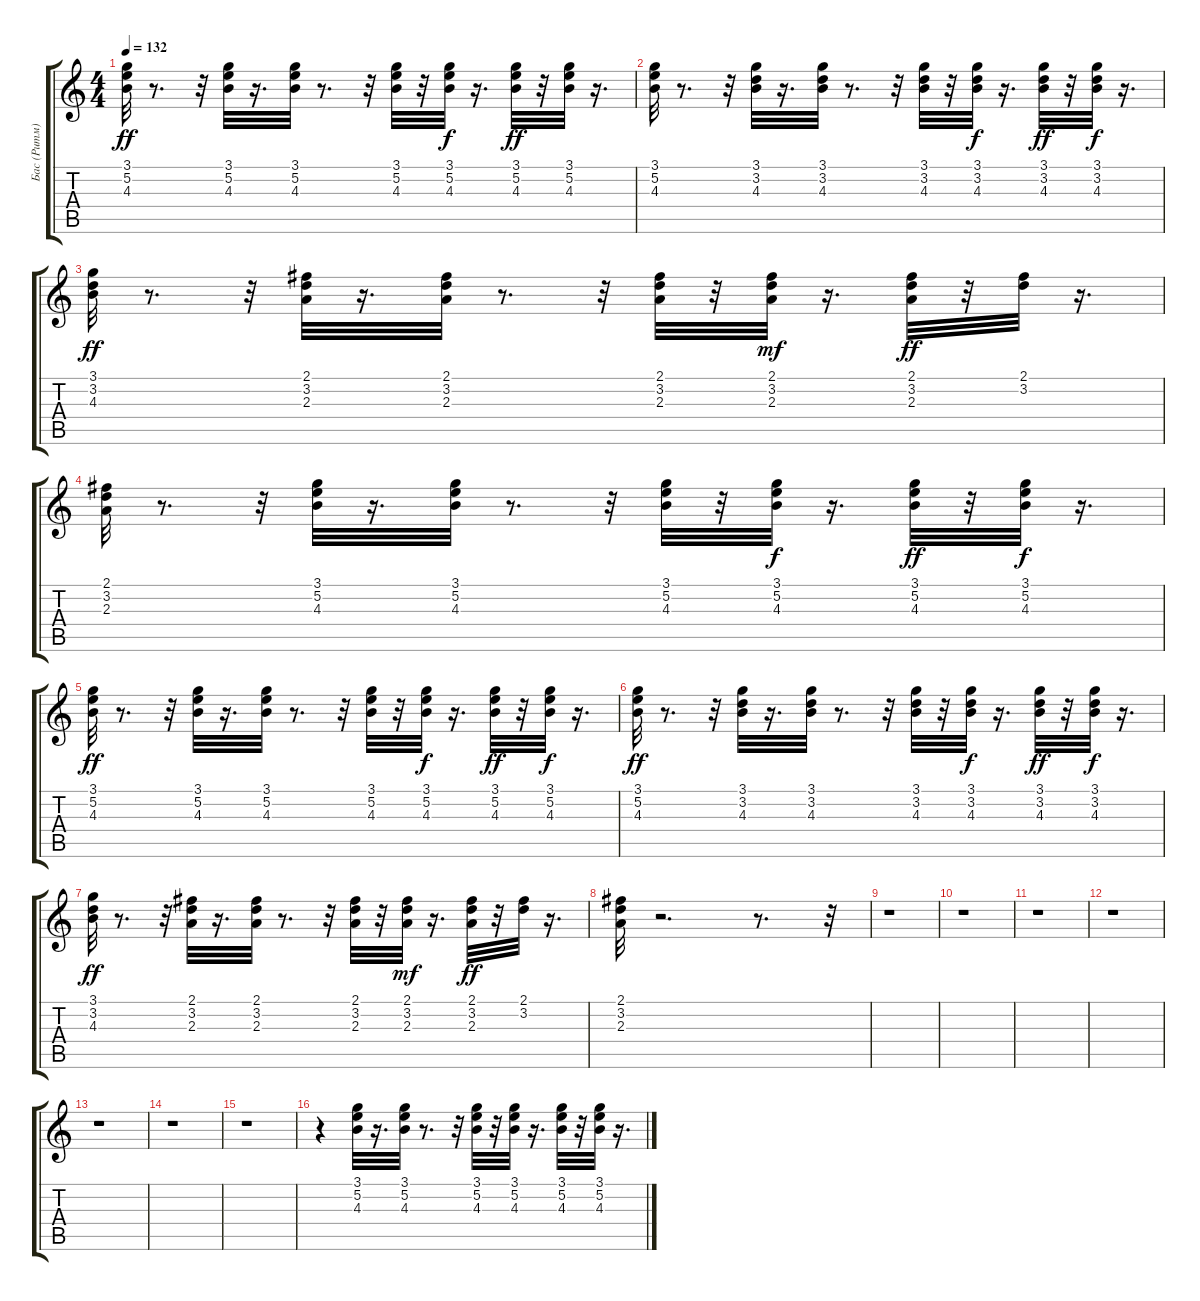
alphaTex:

\track ("Бас (Ритм)" "Бас (Ритм)") {instrument synthbass1}
\staff {score tabs}
\tuning (E4 B3 G3 D3 A2 E2) {hide}
\ts (4 4)
\tempo 132
\clef g2
\ks c
(3.1 5.2 4.3).32{dy ff} r.8{d} r.32 (3.1 5.2 4.3).32 r.16{d} (3.1 5.2 4.3).32 r.8{d} r.32 (3.1 5.2 4.3).32 r.32 (3.1 5.2 4.3).32{dy f} r.16{d} (3.1 5.2 4.3).32{dy ff} r.32 (3.1 5.2 4.3).32 r.16{d} |
(3.1 5.2 4.3).32 r.8{d} r.32 (3.1 3.2 4.3).32 r.16{d} (3.1 3.2 4.3).32 r.8{d} r.32 (3.1 3.2 4.3).32 r.32 (3.1 3.2 4.3).32{dy f} r.16{d} (3.1 3.2 4.3).32{dy ff} r.32 (3.1 3.2 4.3).32{dy f} r.16{d} |
(3.1 3.2 4.3).32{dy ff} r.8{d} r.32 (2.1 3.2 2.3).32 r.16{d} (2.1 3.2 2.3).32 r.8{d} r.32 (2.1 3.2 2.3).32 r.32 (2.1 3.2 2.3).32{dy mf} r.16{d} (2.1 3.2 2.3).32{dy ff} r.32 (2.1 3.2).32 r.16{d} |
(2.1 3.2 2.3).32 r.8{d} r.32 (3.1 5.2 4.3).32 r.16{d} (3.1 5.2 4.3).32 r.8{d} r.32 (3.1 5.2 4.3).32 r.32 (3.1 5.2 4.3).32{dy f} r.16{d} (3.1 5.2 4.3).32{dy ff} r.32 (3.1 5.2 4.3).32{dy f} r.16{d} |
(3.1 5.2 4.3).32{dy ff} r.8{d} r.32 (3.1 5.2 4.3).32 r.16{d} (3.1 5.2 4.3).32 r.8{d} r.32 (3.1 5.2 4.3).32 r.32 (3.1 5.2 4.3).32{dy f} r.16{d} (3.1 5.2 4.3).32{dy ff} r.32 (3.1 5.2 4.3).32{dy f} r.16{d} |
(3.1 5.2 4.3).32{dy ff} r.8{d} r.32 (3.1 3.2 4.3).32 r.16{d} (3.1 3.2 4.3).32 r.8{d} r.32 (3.1 3.2 4.3).32 r.32 (3.1 3.2 4.3).32{dy f} r.16{d} (3.1 3.2 4.3).32{dy ff} r.32 (3.1 3.2 4.3).32{dy f} r.16{d} |
(3.1 3.2 4.3).32{dy ff} r.8{d} r.32 (2.1 3.2 2.3).32 r.16{d} (2.1 3.2 2.3).32 r.8{d} r.32 (2.1 3.2 2.3).32 r.32 (2.1 3.2 2.3).32{dy mf} r.16{d} (2.1 3.2 2.3).32{dy ff} r.32 (2.1 3.2).32 r.16{d} |
(2.1 3.2 2.3).32 r.2{d} r.8{d} r.32 |
r.1 |
r.1 |
r.1 |
r.1 |
r.1 |
r.1 |
r.1 |
r.4 (3.1 5.2 4.3).32 r.16{d} (3.1 5.2 4.3).32 r.8{d} r.32 (3.1 5.2 4.3).32 r.32 (3.1 5.2 4.3).32 r.16{d} (3.1 5.2 4.3).32 r.32 (3.1 5.2 4.3).32 r.16{d}
